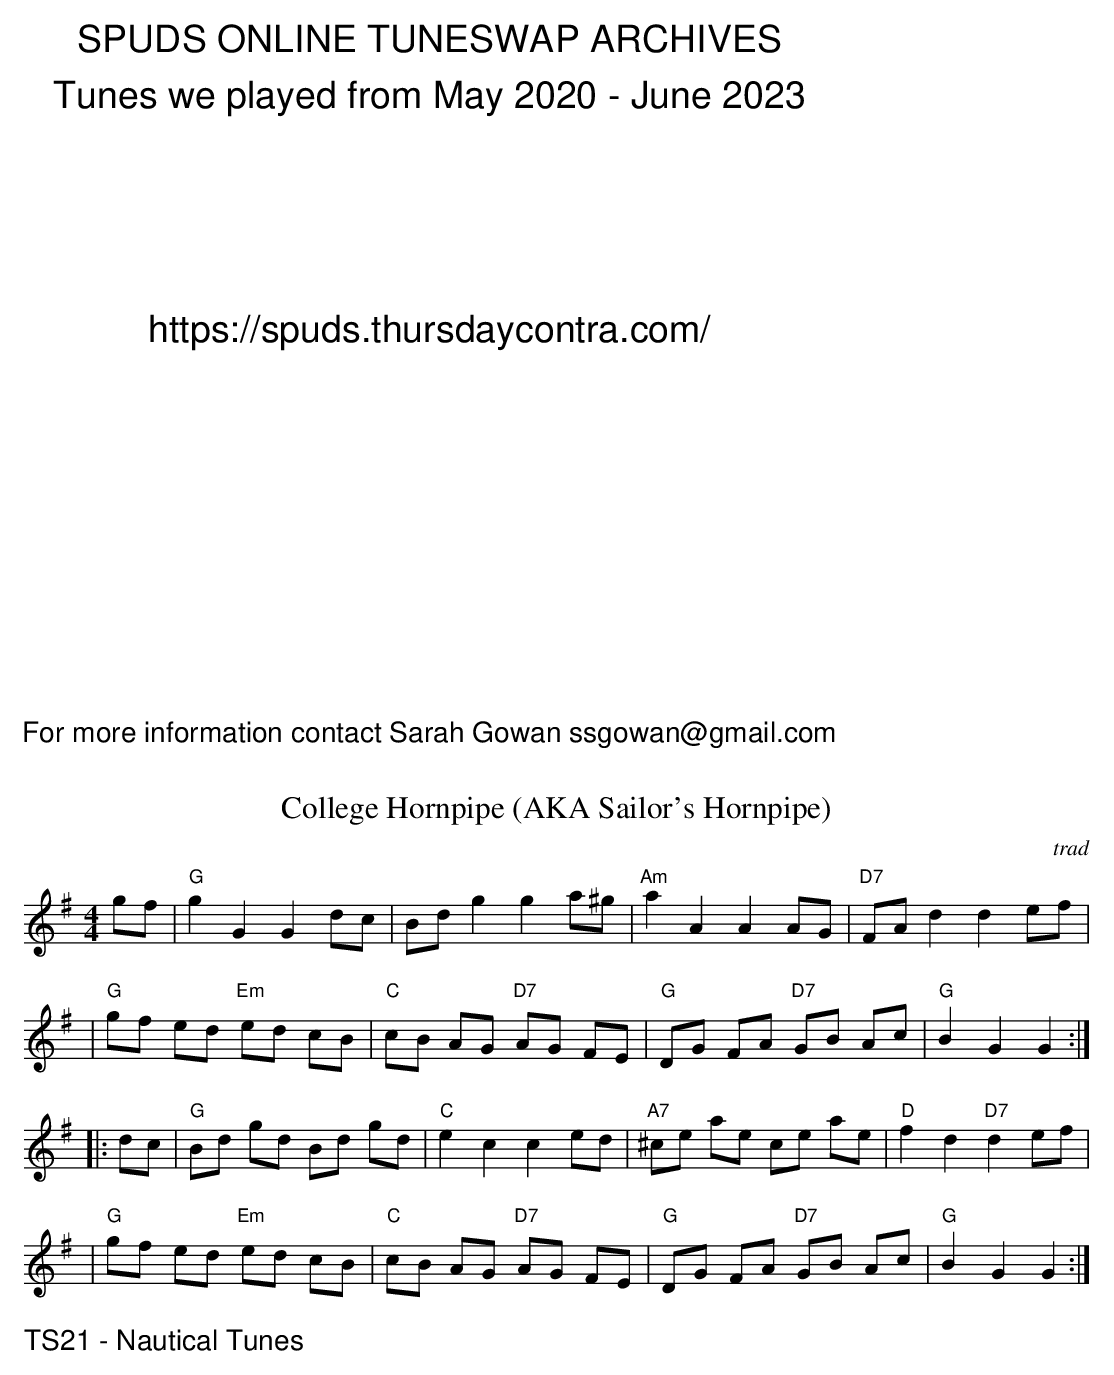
X:1
T:College Hornpipe (AKA Sailor's Hornpipe)
O:trad
M:4/4
L:1/8
K:Gmaj
gf \
| "G"g2 G2 G2 dc | Bd g2 g2 a^g | "Am"a2 A2 A2 AG | "D7"FA d2 d2 ef |
| "G"gf ed "Em"ed cB | "C"cB AG "D7"AG FE | "G"DG FA "D7"GB Ac | "G"B2 G2 G2 :|
|: dc \
| "G"Bd gd Bd gd | "C"e2 c2 c2 ed | "A7"^ce ae ce ae | "D"f2 d2 "D7"d2 ef |
| "G"gf ed "Em"ed cB | "C"cB AG "D7"AG FE | "G"DG FA "D7"GB Ac | "G"B2 G2 G2 :|
